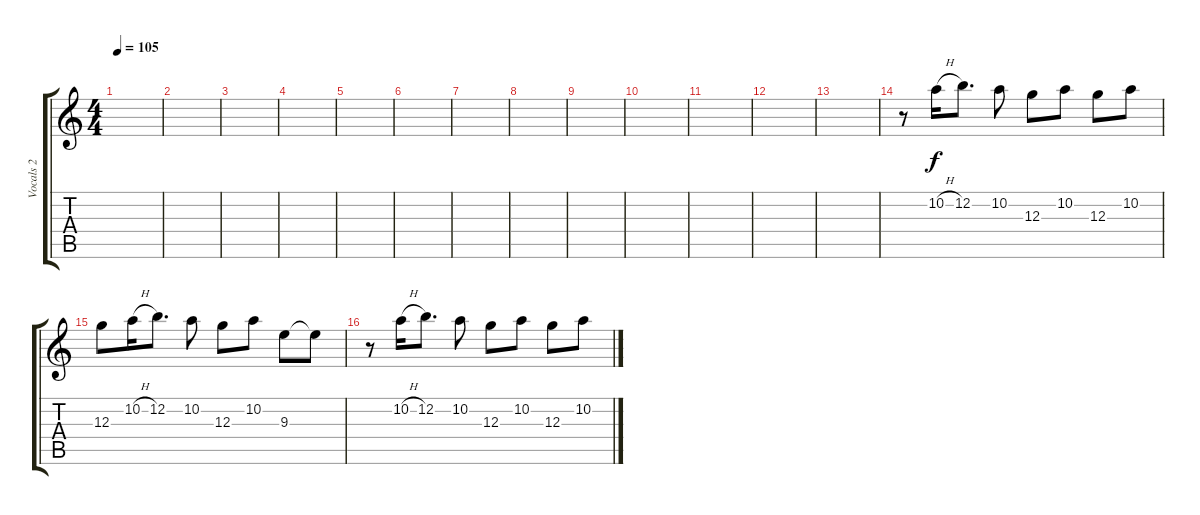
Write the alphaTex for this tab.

\track ("Vocals 2" "Vocals 2") {instrument flute}
\staff {score tabs}
\tuning (E5 B4 G4 D4 A3 E3) {hide}
\ts (4 4)
\tempo 105
\clef g2
\ks c
|
|
|
|
|
|
|
|
|
|
|
|
|
r.8 10.2{h}.16 12.2.8{d} 10.2.8 12.3.8 10.2.8 12.3.8 10.2.8 |
12.3.8 10.2{h}.16 12.2.8{d} 10.2.8 12.3.8 10.2.8 9.3.8 9.3{t}.8 |
r.8 10.2{h}.16 12.2.8{d} 10.2.8 12.3.8 10.2.8 12.3.8 10.2.8
